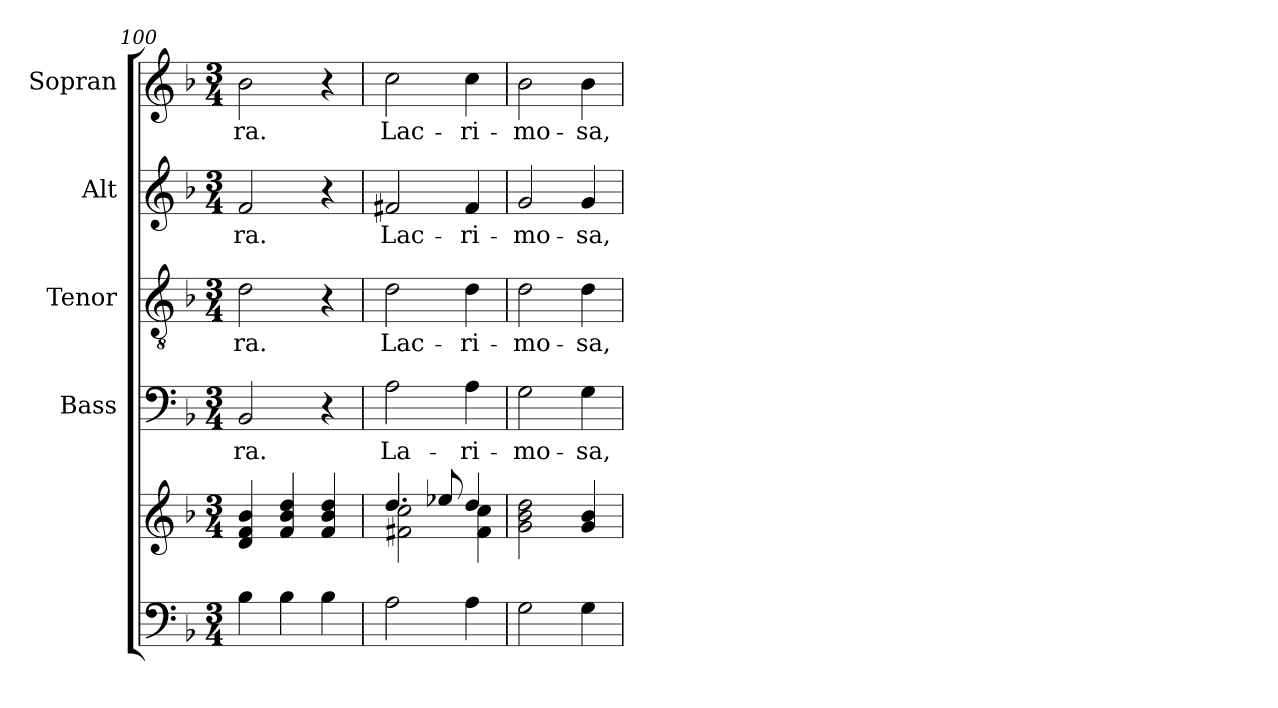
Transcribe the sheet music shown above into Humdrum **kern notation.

**kern	**kern	**kern	**text	**kern	**text	**kern	**text	**kern	**text
*part5	*part5	*part4	*part4	*part3	*part3	*part2	*part2	*part1	*part1
*staff6	*staff5	*staff4	*staff4	*staff3	*staff3	*staff2	*staff2	*staff1	*staff1
*	*	*I"Bass	*	*I"Tenor	*	*I"Alt	*	*I"Sopran	*
*	*	*I'B.	*	*I'T.	*	*I'A.	*	*I'S.	*
*clefF4	*clefG2	*clefF4	*	*clefGv2	*	*clefG2	*	*clefG2	*
*k[b-]	*k[b-]	*k[b-]	*	*k[b-]	*	*k[b-]	*	*k[b-]	*
*F:	*F:	*F:	*	*F:	*	*F:	*	*F:	*
*M3/4	*M3/4	*M3/4	*	*M3/4	*	*M3/4	*	*M3/4	*
=100	=100	=100	=100	=100	=100	=100	=100	=100	=100
!	!	!	!LO:LY:b	!	!LO:LY:b	!	!LO:LY:b	!	!LO:LY:b
4B-\	4d/ 4f/ 4b-/	2BB-/	-ra.	2d\	-ra.	2f/	-ra.	2b-\	-ra.
4B-\	4f/ 4b-/ 4dd/	.	.	.	.	.	.	.	.
4B-\	4f/ 4b-/ 4dd/	4r	.	4r	.	4r	.	4r	.
=101	=101	=101	=101	=101	=101	=101	=101	=101	=101
*	*^	*	*	*	*	*	*	*	*
!	!	!	!	!LO:LY:b	!	!LO:LY:b	!	!LO:LY:b	!	!LO:LY:b
2A\	4.dd/	2f#X\ 2cc\	2A\	La-	2d\	Lac-	2f#X/	Lac-	2cc\	Lac-
.	8ee-X/	.	.	.	.	.	.	.	.	.
!	!	!	!	!LO:LY:b	!	!LO:LY:b	!	!LO:LY:b	!	!LO:LY:b
4A\	4dd/	4f#\ 4cc\	4A\	-ri-	4d\	-ri-	4f#/	-ri-	4cc\	-ri-
=102	=102	=102	=102	=102	=102	=102	=102	=102	=102	=102
!	!	!	!	!LO:LY:b	!	!LO:LY:b	!	!LO:LY:b	!	!LO:LY:b
*	*v	*v	*	*	*	*	*	*	*	*
2G\	2g\ 2b-\ 2dd\	2G\	-mo-	2d\	-mo-	2g/	-mo-	2b-\	-mo-
!	!	!	!LO:LY:b	!	!LO:LY:b	!	!LO:LY:b	!	!LO:LY:b
4G\	4g/ 4b-/	4G\	-sa,	4d\	-sa,	4g/	-sa,	4b-\	-sa,
=	=	=	=	=	=	=	=	=	=
*-	*-	*-	*-	*-	*-	*-	*-	*-	*-
